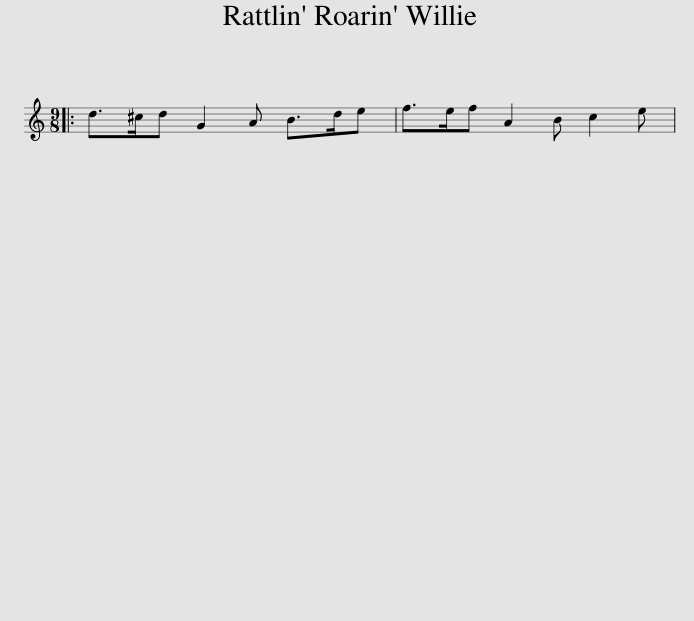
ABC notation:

X:1
L:1/8
M:9/8
I:linebreak $
K:C
V:1 treble
V:1
|: d>^cd G2 A B>de | f>ef A2 B c2 e | %2
